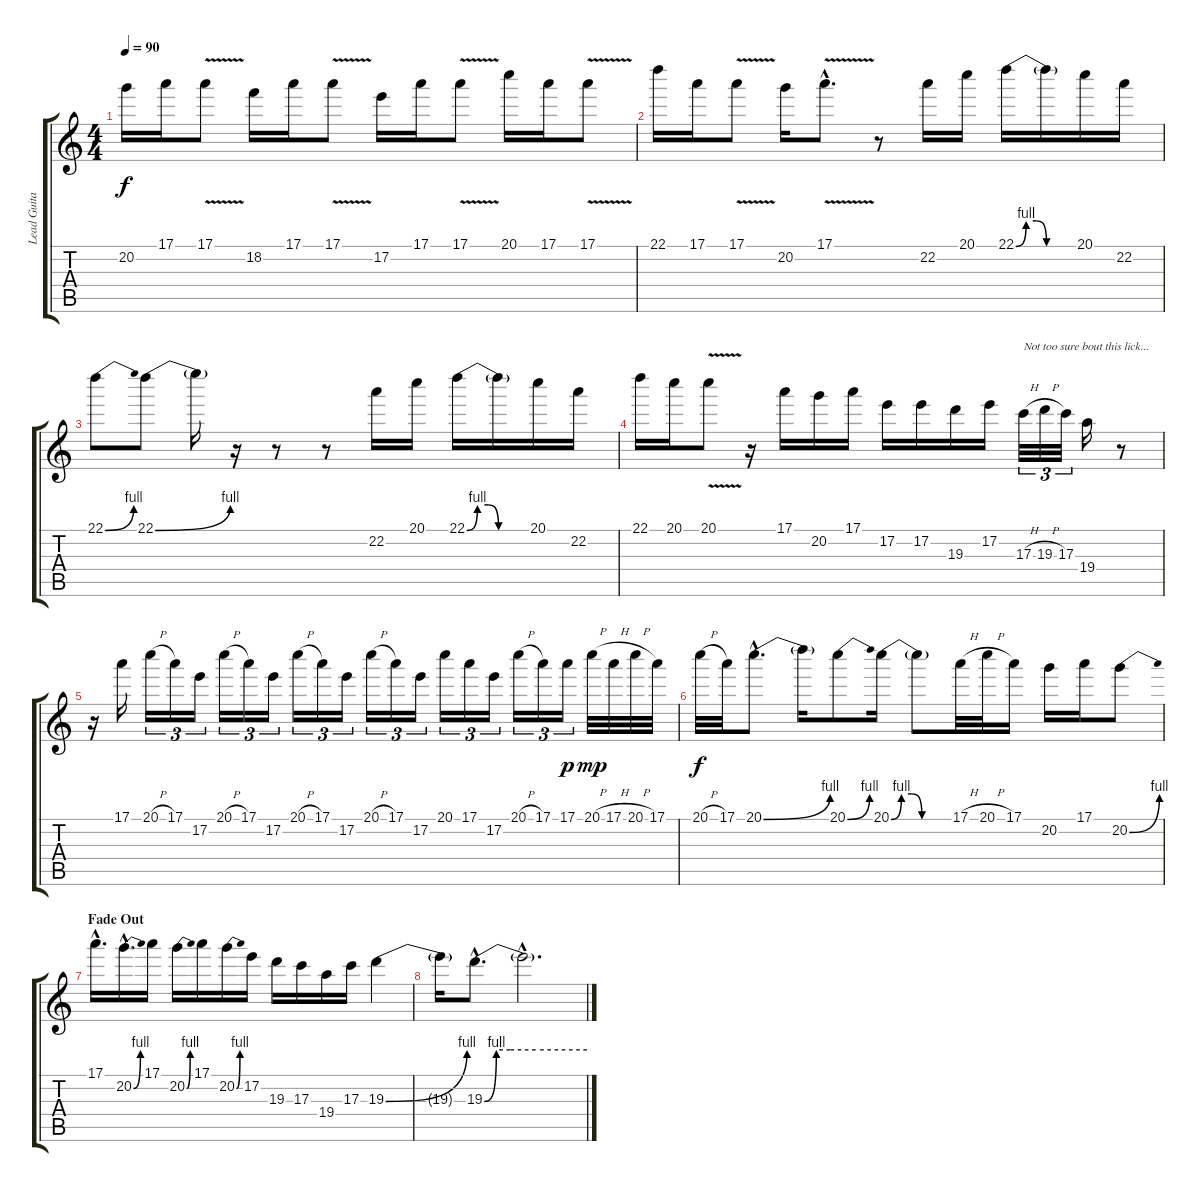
\track ("Lead Guitar" "Lead Guita") {instrument acousticguitarnylon}
\staff {score tabs}
\tuning (E4 B3 G3 D3 A2 E2) {hide}
\ts (4 4)
\tempo 90
\clef g2
\ks aminor
20.2.16{dy f} 17.1.16 17.1{v}.8 18.2.16 17.1.16 17.1{v}.8 17.2.16 17.1.16 17.1{v}.8 20.1.16 17.1.16 17.1{v}.8 |
22.1.16 17.1.16 17.1{v}.8 20.2.16 17.1{v hac}.8{d} r.8 22.2.16 20.1.16 22.1{be (custom 0 0 10 4 20 4 30 0 60 0)}.16 22.1{t}.16 20.1.16 22.2.16 |
22.1{be (bend 0 0 60 4)}.8 22.1{be (bend 0 0 60 4)}.8 22.1{t}.16 r.16 r.8 r.8 22.2.16 20.1.16 22.1{be (custom 0 0 10 4 20 4 30 0 60 0)}.16 22.1{t}.16 20.1.16 22.2.16 |
22.1.16 20.1.16 20.1{v}.8 r.16 17.1.16 20.2.16 17.1.16 17.2.16 17.2.16 19.3.16 17.2.16 17.3{h}.32{tu (3 2) txt "Not too sure bout this lick..."} 19.3{h}.32{tu (3 2)} 17.3.32{tu (3 2)} 19.4.16 r.8 |
r.16 17.1.16 20.1{h}.16{tu (3 2)} 17.1.16{tu (3 2)} 17.2.16{tu (3 2)} 20.1{h}.16{tu (3 2)} 17.1.16{tu (3 2)} 17.2.16{tu (3 2)} 20.1{h}.16{tu (3 2)} 17.1.16{tu (3 2)} 17.2.16{tu (3 2)} 20.1{h}.16{tu (3 2)} 17.1.16{tu (3 2)} 17.2.16{tu (3 2)} 20.1.16{tu (3 2)} 17.1.16{tu (3 2)} 17.2.16{tu (3 2)} 20.1{h}.16{tu (3 2)} 17.1.16{tu (3 2)} 17.1.16{tu (3 2) dy p} 20.1{h}.32{dy mp} 17.1{h}.32 20.1{h}.32 17.1.32 |
20.1{h}.32{dy f} 17.1.32 20.1{be (bend 0 0 60 4) hac}.8{d} 20.1{t}.16 20.1{be (bend 0 0 60 4)}.8 20.1{be (custom 0 0 10 4 20 4 30 0 60 0)}.16 20.1{t}.8 17.1{h}.32 20.1{h}.32 17.1.16 20.2.16 17.1.16 20.2{be (bend 0 0 60 4)}.8 |
\section ("" "Fade Out")
17.1{hac}.16{d} 20.2{be (bend 0 0 60 4) hac}.16{d} 17.1.16 20.2{be (bend 0 0 60 4)}.16 17.1.16 20.2{be (bend 0 0 60 4)}.16 17.2.16 19.3.16 17.3.16 19.4.16 17.3.16 19.3{be (bend 0 0 60 4)}.4 |
19.3{t}.16 19.3{be (custom 0 0 7 4 15 4 30 4 60 4) hac}.8{d} 19.3{hac t}.2{d}
